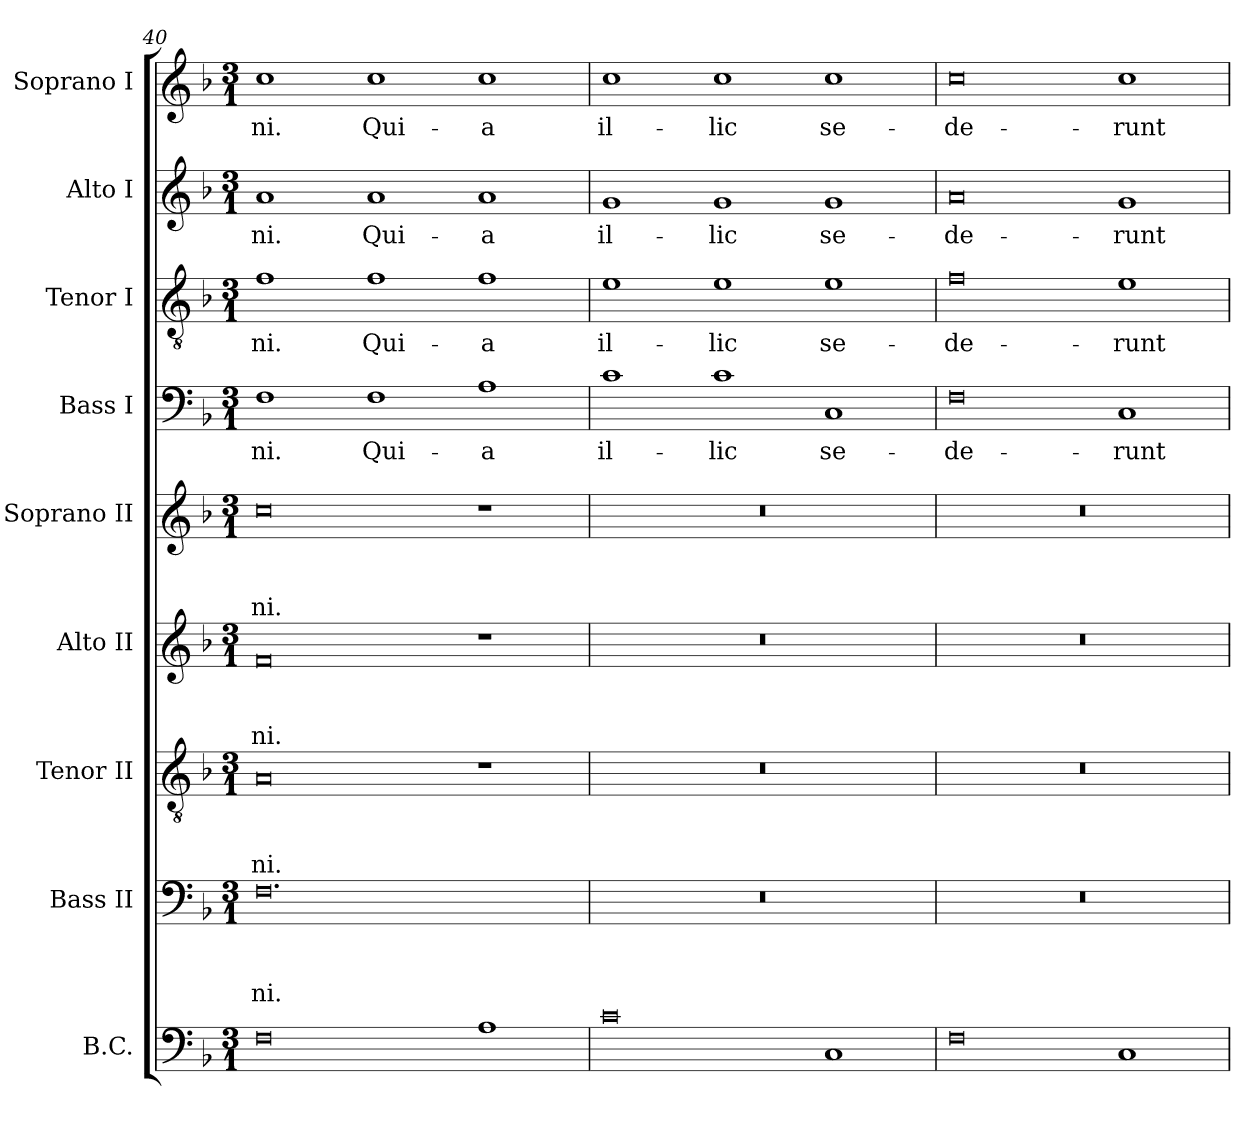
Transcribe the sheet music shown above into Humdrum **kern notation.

**kern	**kern	**text	**text	**text	**kern	**text	**text	**text	**kern	**text	**text	**text	**kern	**text	**text	**text	**kern	**text	**kern	**text	**kern	**text	**kern	**text
*part9	*part8	*part8	*part8	*part8	*part7	*part7	*part7	*part7	*part6	*part6	*part6	*part6	*part5	*part5	*part5	*part5	*part4	*part4	*part3	*part3	*part2	*part2	*part1	*part1
*staff9	*staff8	*staff8	*staff8	*staff8	*staff7	*staff7	*staff7	*staff7	*staff6	*staff6	*staff6	*staff6	*staff5	*staff5	*staff5	*staff5	*staff4	*staff4	*staff3	*staff3	*staff2	*staff2	*staff1	*staff1
*I"B.C.	*I"Bass II	*	*	*	*I"Tenor II	*	*	*	*I"Alto II	*	*	*	*I"Soprano II	*	*	*	*I"Bass I	*	*I"Tenor I	*	*I"Alto I	*	*I"Soprano I	*
*I'BC	*I'B 2	*	*	*	*I'T 2	*	*	*	*I'A 2	*	*	*	*I'S 2	*	*	*	*I'B 1	*	*I'T 1	*	*I'A 1	*	*I'S 1	*
*clefF4	*clefF4	*	*	*	*clefGv2	*	*	*	*clefG2	*	*	*	*clefG2	*	*	*	*clefF4	*	*clefGv2	*	*clefG2	*	*clefG2	*
*k[b-]	*k[b-]	*	*	*	*k[b-]	*	*	*	*k[b-]	*	*	*	*k[b-]	*	*	*	*k[b-]	*	*k[b-]	*	*k[b-]	*	*k[b-]	*
*F:	*F:	*	*	*	*F:	*	*	*	*F:	*	*	*	*F:	*	*	*	*F:	*	*F:	*	*F:	*	*F:	*
*M3/1	*M3/1	*	*	*	*M3/1	*	*	*	*M3/1	*	*	*	*M3/1	*	*	*	*M3/1	*	*M3/1	*	*M3/1	*	*M3/1	*
=40	=40	=40	=40	=40	=40	=40	=40	=40	=40	=40	=40	=40	=40	=40	=40	=40	=40	=40	=40	=40	=40	=40	=40	=40
!	!	!	!	!LO:LY:b	!	!	!	!LO:LY:b	!	!	!	!LO:LY:b	!	!	!	!LO:LY:b	!	!LO:LY:b	!	!LO:LY:b	!	!LO:LY:b	!	!LO:LY:b
0F	0.F	.	.	-ni.	0A	.	.	-ni.	0f	.	.	-ni.	0cc	.	.	-ni.	1F	-ni.	1f	-ni.	1a	-ni.	1cc	-ni.
!	!	!	!	!	!	!	!	!	!	!	!	!	!	!	!	!	!	!LO:LY:b	!	!LO:LY:b	!	!LO:LY:b	!	!LO:LY:b
.	.	.	.	.	.	.	.	.	.	.	.	.	.	.	.	.	1F	Qui-	1f	Qui-	1a	Qui-	1cc	Qui-
!	!	!	!	!	!	!	!	!	!	!	!	!	!	!	!	!	!	!LO:LY:b	!	!LO:LY:b	!	!LO:LY:b	!	!LO:LY:b
1A	.	.	.	.	1r	.	.	.	1r	.	.	.	1r	.	.	.	1A	-a	1f	-a	1a	-a	1cc	-a
=41	=41	=41	=41	=41	=41	=41	=41	=41	=41	=41	=41	=41	=41	=41	=41	=41	=41	=41	=41	=41	=41	=41	=41	=41
!	!	!	!	!	!	!	!	!	!	!	!	!	!	!	!	!	!	!LO:LY:b	!	!LO:LY:b	!	!LO:LY:b	!	!LO:LY:b
0c	0.r	.	.	.	0.r	.	.	.	0.r	.	.	.	0.r	.	.	.	1c	il-	1e	il-	1g	il-	1cc	il-
!	!	!	!	!	!	!	!	!	!	!	!	!	!	!	!	!	!	!LO:LY:b	!	!LO:LY:b	!	!LO:LY:b	!	!LO:LY:b
.	.	.	.	.	.	.	.	.	.	.	.	.	.	.	.	.	1c	-lic	1e	-lic	1g	-lic	1cc	-lic
!	!	!	!	!	!	!	!	!	!	!	!	!	!	!	!	!	!	!LO:LY:b	!	!LO:LY:b	!	!LO:LY:b	!	!LO:LY:b
1C	.	.	.	.	.	.	.	.	.	.	.	.	.	.	.	.	1C	se-	1e	se-	1g	se-	1cc	se-
=42	=42	=42	=42	=42	=42	=42	=42	=42	=42	=42	=42	=42	=42	=42	=42	=42	=42	=42	=42	=42	=42	=42	=42	=42
!	!	!	!	!	!	!	!	!	!	!	!	!	!	!	!	!	!	!LO:LY:b	!	!LO:LY:b	!	!LO:LY:b	!	!LO:LY:b
0F	0.r	.	.	.	0.r	.	.	.	0.r	.	.	.	0.r	.	.	.	0F	-de-	0f	-de-	0a	-de-	0cc	-de-
!	!	!	!	!	!	!	!	!	!	!	!	!	!	!	!	!	!	!LO:LY:b	!	!LO:LY:b	!	!LO:LY:b	!	!LO:LY:b
1C	.	.	.	.	.	.	.	.	.	.	.	.	.	.	.	.	1C	-runt	1e	-runt	1g	-runt	1cc	-runt
=	=	=	=	=	=	=	=	=	=	=	=	=	=	=	=	=	=	=	=	=	=	=	=	=
*-	*-	*-	*-	*-	*-	*-	*-	*-	*-	*-	*-	*-	*-	*-	*-	*-	*-	*-	*-	*-	*-	*-	*-	*-
